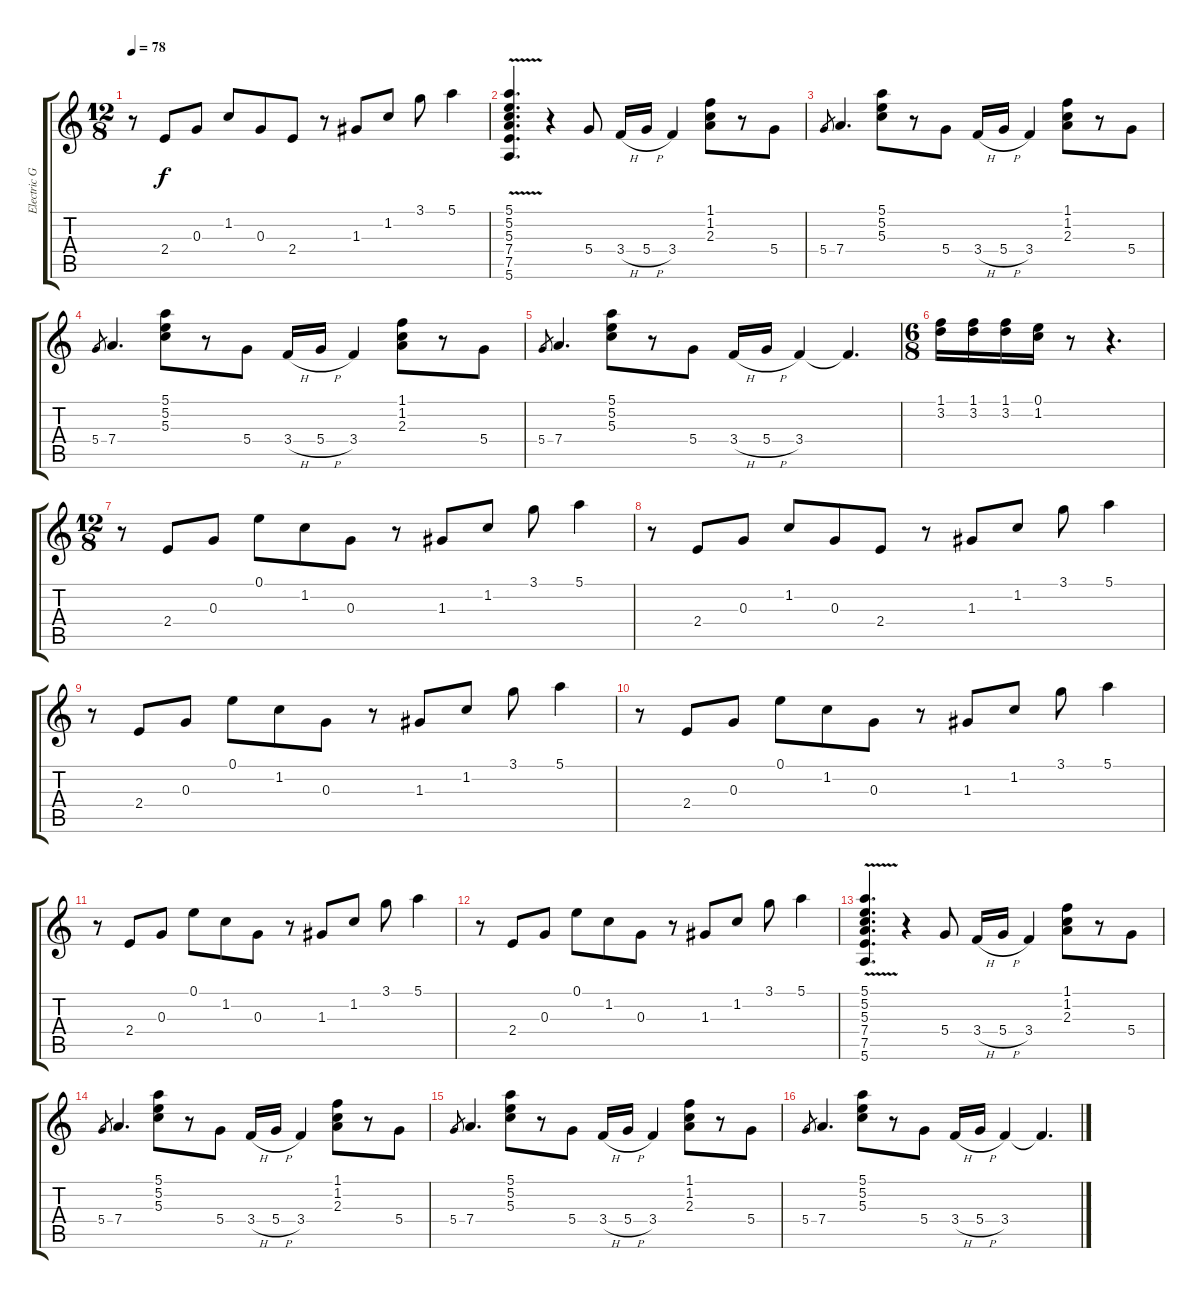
\track ("Electric Guitar II" "Electric G") {instrument electricguitarjazz}
\staff {score tabs}
\tuning (E4 B3 G3 D3 A2 E2) {hide}
\ts (12 8)
\tempo 78
\clef g2
\ks c
r.8{dy f} 2.4.8 0.3.8 1.2.8 0.3.8 2.4.8 r.8 1.3.8 1.2.8 3.1.8 5.1.4 |
(5.1{v} 5.2{v} 5.3{v} 7.4{v} 7.5{v} 5.6{v}).4{d} r.4 5.4.8 3.4{h}.16 5.4{h}.16 3.4.4 (1.1 1.2 2.3).8 r.8 5.4.8 |
5.4.8{gr} 7.4.4{d} (5.1 5.2 5.3).8 r.8 5.4.8 3.4{h}.16 5.4{h}.16 3.4.4 (1.1 1.2 2.3).8 r.8 5.4.8 |
5.4.8{gr} 7.4.4{d} (5.1 5.2 5.3).8 r.8 5.4.8 3.4{h}.16 5.4{h}.16 3.4.4 (1.1 1.2 2.3).8 r.8 5.4.8 |
5.4.8{gr} 7.4.4{d} (5.1 5.2 5.3).8 r.8 5.4.8 3.4{h}.16 5.4{h}.16 3.4.4 3.4{t}.4{d} |
\ts (6 8)
(1.1 3.2).16 (1.1 3.2).16 (1.1 3.2).16 (0.1 1.2).16 r.8 r.4{d} |
\ts (12 8)
r.8 2.4.8 0.3.8 0.1.8 1.2.8 0.3.8 r.8 1.3.8 1.2.8 3.1.8 5.1.4 |
r.8 2.4.8 0.3.8 1.2.8 0.3.8 2.4.8 r.8 1.3.8 1.2.8 3.1.8 5.1.4 |
r.8 2.4.8 0.3.8 0.1.8 1.2.8 0.3.8 r.8 1.3.8 1.2.8 3.1.8 5.1.4 |
r.8 2.4.8 0.3.8 0.1.8 1.2.8 0.3.8 r.8 1.3.8 1.2.8 3.1.8 5.1.4 |
r.8 2.4.8 0.3.8 0.1.8 1.2.8 0.3.8 r.8 1.3.8 1.2.8 3.1.8 5.1.4 |
r.8 2.4.8 0.3.8 0.1.8 1.2.8 0.3.8 r.8 1.3.8 1.2.8 3.1.8 5.1.4 |
(5.1{v} 5.2{v} 5.3{v} 7.4{v} 7.5{v} 5.6{v}).4{d} r.4 5.4.8 3.4{h}.16 5.4{h}.16 3.4.4 (1.1 1.2 2.3).8 r.8 5.4.8 |
5.4.8{gr} 7.4.4{d} (5.1 5.2 5.3).8 r.8 5.4.8 3.4{h}.16 5.4{h}.16 3.4.4 (1.1 1.2 2.3).8 r.8 5.4.8 |
5.4.8{gr} 7.4.4{d} (5.1 5.2 5.3).8 r.8 5.4.8 3.4{h}.16 5.4{h}.16 3.4.4 (1.1 1.2 2.3).8 r.8 5.4.8 |
5.4.8{gr} 7.4.4{d} (5.1 5.2 5.3).8 r.8 5.4.8 3.4{h}.16 5.4{h}.16 3.4.4 3.4{t}.4{d}
